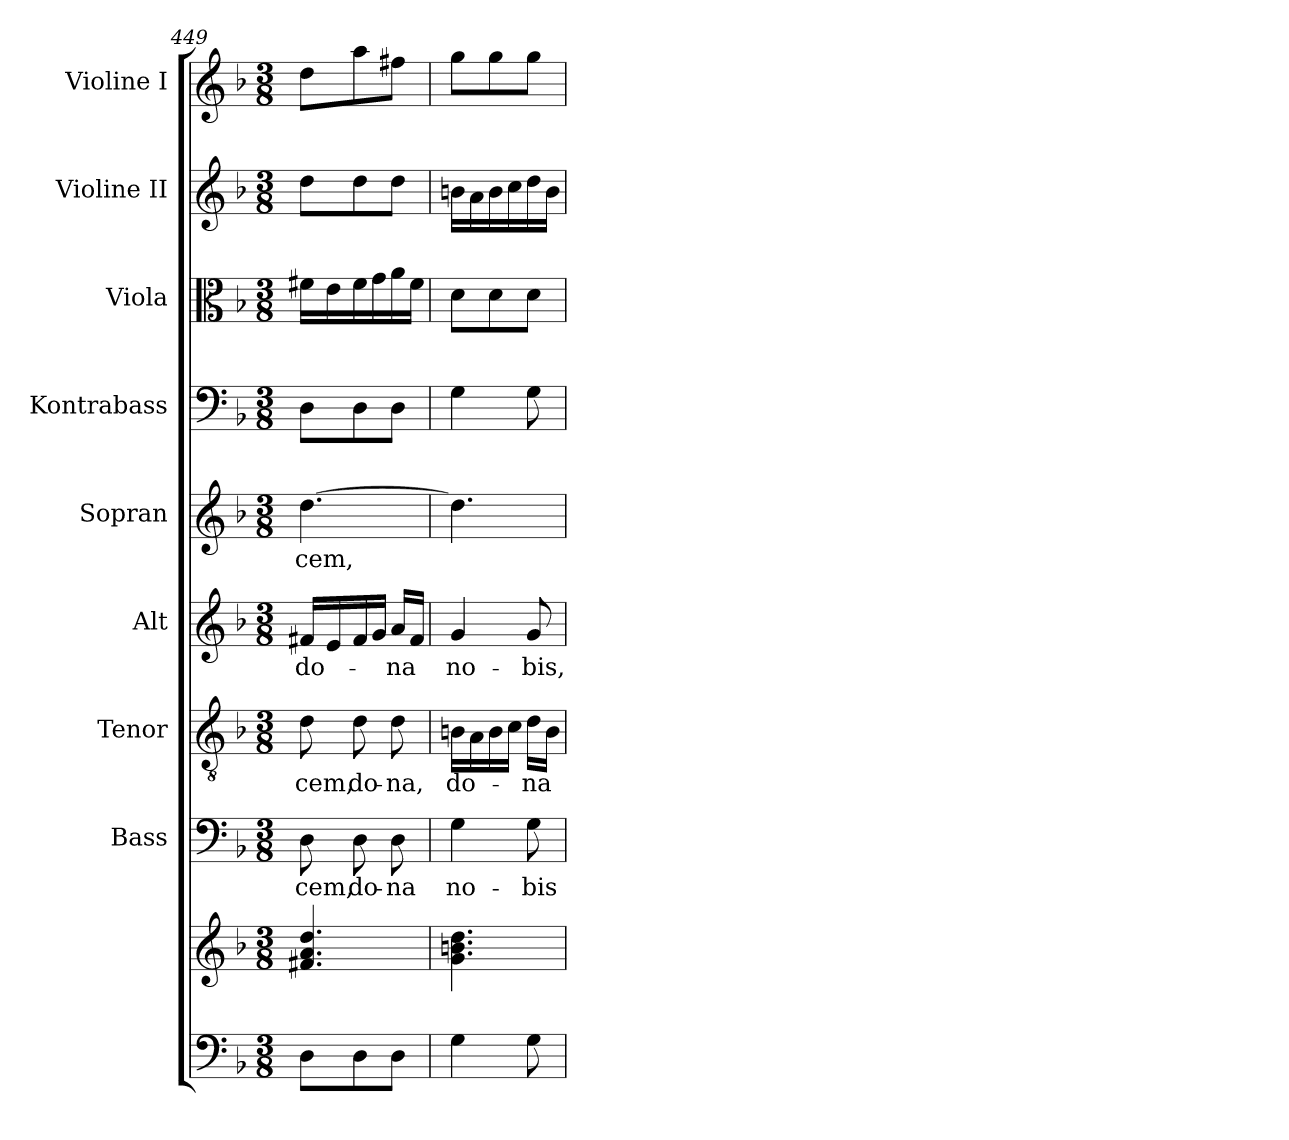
**kern	**kern	**kern	**text	**kern	**text	**kern	**text	**kern	**text	**kern	**kern	**kern	**kern
*part9	*part9	*part8	*part8	*part7	*part7	*part6	*part6	*part5	*part5	*part4	*part3	*part2	*part1
*staff10	*staff9	*staff8	*staff8	*staff7	*staff7	*staff6	*staff6	*staff5	*staff5	*staff4	*staff3	*staff2	*staff1
*	*	*I"Bass	*	*I"Tenor	*	*I"Alt	*	*I"Sopran	*	*I"Kontrabass	*I"Viola	*I"Violine II	*I"Violine I
*	*	*I'B.	*	*I'T.	*	*I'A.	*	*I'S.	*	*I'Kb.	*I'Vla.	*I'Vl. II	*I'Vl. I
*clefF4	*clefG2	*clefF4	*	*clefGv2	*	*clefG2	*	*clefG2	*	*clefF4	*clefC3	*clefG2	*clefG2
*	*	*	*	*	*	*	*	*	*	*ITrd7c12	*	*	*
*k[b-]	*k[b-]	*k[b-]	*	*k[b-]	*	*k[b-]	*	*k[b-]	*	*k[b-]	*k[b-]	*k[b-]	*k[b-]
*F:	*F:	*F:	*	*F:	*	*F:	*	*F:	*	*F:	*F:	*F:	*F:
*M3/8	*M3/8	*M3/8	*	*M3/8	*	*M3/8	*	*M3/8	*	*M3/8	*M3/8	*M3/8	*M3/8
=449	=449	=449	=449	=449	=449	=449	=449	=449	=449	=449	=449	=449	=449
!	!	!	!LO:LY:b	!	!LO:LY:b	!	!LO:LY:b	!	!LO:LY:b	!	!	!	!
8D\L	4.f#X/ 4.a/ 4.dd/	8D\	-cem,	8d\	-cem,	16f#X/LL	do-	[4.dd\	-cem,	8DD\L	16f#X\LL	8dd\L	8dd\L
.	.	.	.	.	.	16e/	.	.	.	.	16e\	.	.
!	!	!	!LO:LY:b	!	!LO:LY:b	!	!	!	!	!	!	!	!
8D\	.	8D\	do-	8d\	do-	16f#/	.	.	.	8DD\	16f#\	8dd\	8aa\
.	.	.	.	.	.	16g/JJ	.	.	.	.	16g\	.	.
!	!	!	!LO:LY:b	!	!LO:LY:b	!	!LO:LY:b	!	!	!	!	!	!
8D\J	.	8D\	-na	8d\	-na,	16a/LL	-na	.	.	8DD\J	16a\	8dd\J	8ff#X\J
.	.	.	.	.	.	16f#/JJ	.	.	.	.	16f#\JJ	.	.
!!LO:PB:g=z
=450	=450	=450	=450	=450	=450	=450	=450	=450	=450	=450	=450	=450	=450
!	!	!	!LO:LY:b	!	!LO:LY:b	!	!LO:LY:b	!	!	!	!	!	!
4G\	4.g\ 4.bn\ 4.dd\	4G\	no-	16Bn\LL	do-	4g/	no-	4.dd\]	.	4GG\	8d\L	16bn\LL	8gg\L
.	.	.	.	16A\	.	.	.	.	.	.	.	16a\	.
.	.	.	.	16B\	.	.	.	.	.	.	8d\	16b\	8gg\
.	.	.	.	16c\JJ	.	.	.	.	.	.	.	16cc\	.
!	!	!	!LO:LY:b	!	!LO:LY:b	!	!LO:LY:b	!	!	!	!	!	!
8G\	.	8G\	-bis	16d\LL	-na	8g/	-bis,	.	.	8GG\	8d\J	16dd\	8gg\J
.	.	.	.	16B\JJ	.	.	.	.	.	.	.	16b\JJ	.
=	=	=	=	=	=	=	=	=	=	=	=	=	=
*-	*-	*-	*-	*-	*-	*-	*-	*-	*-	*-	*-	*-	*-
